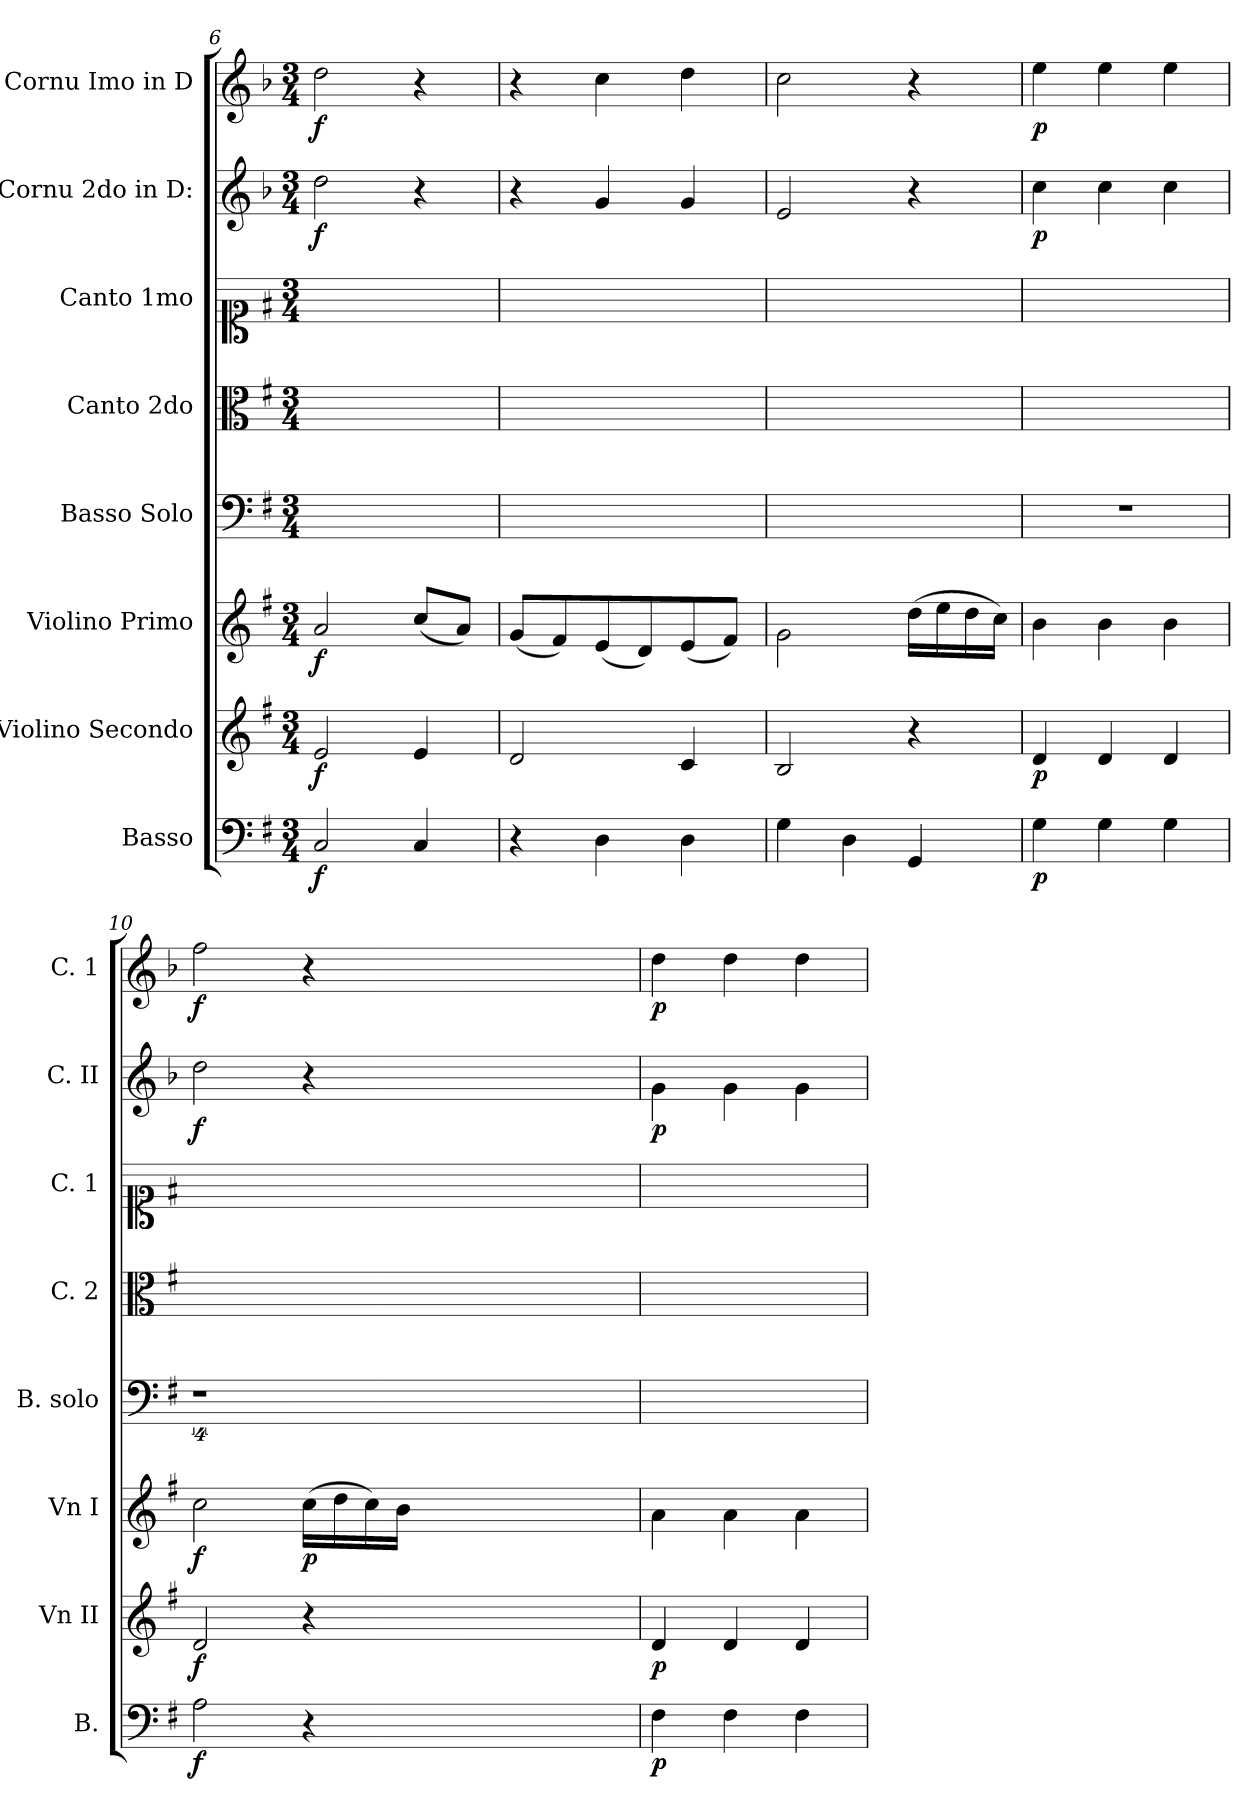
**kern	**dynam	**kern	**dynam	**kern	**dynam	**kern	**kern	**kern	**kern	**dynam	**kern	**dynam
*part8	*part8	*part7	*part7	*part6	*part6	*part5	*part4	*part3	*part2	*part2	*part1	*part1
*staff8	*staff8	*staff7	*staff7	*staff6	*staff6	*staff5	*staff4	*staff3	*staff2	*staff2	*staff1	*staff1
*I"Basso	*	*I"Violino Secondo	*	*I"Violino Primo	*	*I"Basso Solo	*I"Canto 2do	*I"Canto 1mo	*I"Cornu 2do in D:	*	*I"Cornu Imo in D	*
*I'B.	*	*I'Vn II	*	*I'Vn I	*	*I'B. solo	*I'C. 2	*I'C. 1	*I'C. II	*	*I'C. 1	*
*clefF4	*	*clefG2	*	*clefG2	*	*clefF4	*clefC3	*clefC1	*clefG2	*	*clefG2	*
*	*	*	*	*	*	*	*	*	*ITrd-1c-2	*	*ITrd-1c-2	*
*k[f#]	*	*k[f#]	*	*k[f#]	*	*k[f#]	*k[f#]	*k[f#]	*k[f#]	*	*k[f#]	*
*G:	*	*G:	*	*G:	*	*G:	*G:	*G:	*G:	*	*G:	*
*M3/4	*	*M3/4	*	*M3/4	*	*M3/4	*M3/4	*M3/4	*M3/4	*	*M3/4	*
=6	=6	=6	=6	=6	=6	=6	=6	=6	=6	=6	=6	=6
2C/	f	2e/	f	2a/	f	2.ryy	2.ryy	2.ryy	2ee\	f	2ee\	f
4C/	.	4e/	.	(8cc/L	.	.	.	.	4r	.	4r	.
.	.	.	.	8a/J)	.	.	.	.	.	.	.	.
=7	=7	=7	=7	=7	=7	=7	=7	=7	=7	=7	=7	=7
4r	.	2d/	.	(8g/L	.	2.ryy	2.ryy	2.ryy	4r	.	4r	.
.	.	.	.	8f#/)	.	.	.	.	.	.	.	.
4D\	.	.	.	(8e/	.	.	.	.	4a/	.	4dd\	.
.	.	.	.	8d/)	.	.	.	.	.	.	.	.
4D\	.	4c/	.	(8e/	.	.	.	.	4a/	.	4ee\	.
.	.	.	.	8f#/J)	.	.	.	.	.	.	.	.
=8	=8	=8	=8	=8	=8	=8	=8	=8	=8	=8	=8	=8
4G\	.	2B/	.	2g\	.	2.ryy	2.ryy	2.ryy	2f#/	.	2dd\	.
4D\	.	.	.	.	.	.	.	.	.	.	.	.
4GG/	.	4r	.	(16dd\LL	p&colon;	.	.	.	4r	.	4r	.
.	.	.	.	16ee\	.	.	.	.	.	.	.	.
.	.	.	.	16dd\	.	.	.	.	.	.	.	.
.	.	.	.	16cc\JJ)	.	.	.	.	.	.	.	.
=9	=9	=9	=9	=9	=9	=9	=9	=9	=9	=9	=9	=9
4G\	p	4d/	p	4b\	.	2.r	2.ryy	2.ryy	4dd\	p	4ff#\	p
4G\	.	4d/	.	4b\	.	.	.	.	4dd\	.	4ff#\	.
4G\	.	4d/	.	4b\	.	.	.	.	4dd\	.	4ff#\	.
=10	=10	=10	=10	=10	=10	=10	=10	=10	=10	=10	=10	=10
2A\	f	2d/	f	2cc\	f	4%9r	2.ryy	2.ryy	2ee\	f	2gg\	f
4r	.	4r	.	(16cc\LL	p	.	.	.	4r	.	4r	.
.	.	.	.	16dd\	.	.	.	.	.	.	.	.
.	.	.	.	16cc\)	.	.	.	.	.	.	.	.
.	.	.	.	16b\JJ	.	.	.	.	.	.	.	.
1.ryy	.	1.ryy	.	1.ryy	.	.	1.ryy	1.ryy	1.ryy	.	1.ryy	.
=11	=11	=11	=11	=11	=11	=11	=11	=11	=11	=11	=11	=11
4F#\	p	4d/	p	4a\	.	2.ryy	2.ryy	2.ryy	4a\	p	4ee\	p
4F#\	.	4d/	.	4a\	.	.	.	.	4a\	.	4ee\	.
4F#\	.	4d/	.	4a\	.	.	.	.	4a\	.	4ee\	.
=	=	=	=	=	=	=	=	=	=	=	=	=
*-	*-	*-	*-	*-	*-	*-	*-	*-	*-	*-	*-	*-
